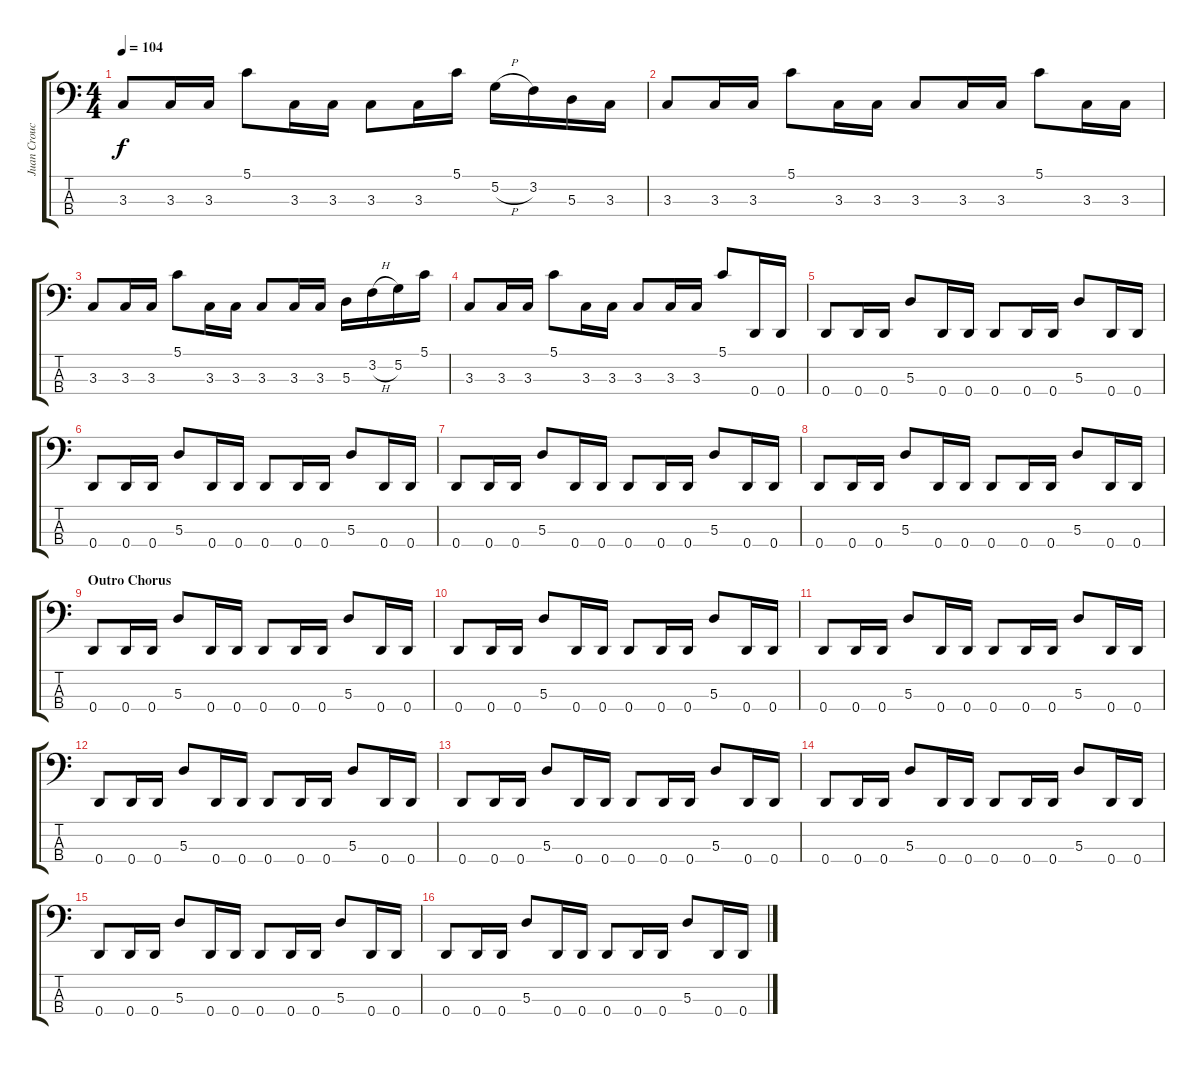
\track ("Juan Croucier - Bass" "Juan Crouc") {instrument electricbassfinger}
\staff {score tabs}
\tuning (G2 D2 A1 D1) {hide}
\ts (4 4)
\tempo 104
\clef f4
\ks c
3.3.8{dy f} 3.3.16 3.3.16 5.1.8 3.3.16 3.3.16 3.3.8 3.3.16 5.1.16 5.2{h}.16 3.2.16 5.3.16 3.3.16 |
3.3.8 3.3.16 3.3.16 5.1.8 3.3.16 3.3.16 3.3.8 3.3.16 3.3.16 5.1.8 3.3.16 3.3.16 |
3.3.8 3.3.16 3.3.16 5.1.8 3.3.16 3.3.16 3.3.8 3.3.16 3.3.16 5.3.16 3.2{h}.16 5.2.16 5.1.16 |
3.3.8 3.3.16 3.3.16 5.1.8 3.3.16 3.3.16 3.3.8 3.3.16 3.3.16 5.1.8 0.4.16 0.4.16 |
0.4.8 0.4.16 0.4.16 5.3.8 0.4.16 0.4.16 0.4.8 0.4.16 0.4.16 5.3.8 0.4.16 0.4.16 |
0.4.8 0.4.16 0.4.16 5.3.8 0.4.16 0.4.16 0.4.8 0.4.16 0.4.16 5.3.8 0.4.16 0.4.16 |
0.4.8 0.4.16 0.4.16 5.3.8 0.4.16 0.4.16 0.4.8 0.4.16 0.4.16 5.3.8 0.4.16 0.4.16 |
0.4.8 0.4.16 0.4.16 5.3.8 0.4.16 0.4.16 0.4.8 0.4.16 0.4.16 5.3.8 0.4.16 0.4.16 |
\section ("" "Outro Chorus")
0.4.8 0.4.16 0.4.16 5.3.8 0.4.16 0.4.16 0.4.8 0.4.16 0.4.16 5.3.8 0.4.16 0.4.16 |
0.4.8 0.4.16 0.4.16 5.3.8 0.4.16 0.4.16 0.4.8 0.4.16 0.4.16 5.3.8 0.4.16 0.4.16 |
0.4.8 0.4.16 0.4.16 5.3.8 0.4.16 0.4.16 0.4.8 0.4.16 0.4.16 5.3.8 0.4.16 0.4.16 |
0.4.8 0.4.16 0.4.16 5.3.8 0.4.16 0.4.16 0.4.8 0.4.16 0.4.16 5.3.8 0.4.16 0.4.16 |
0.4.8 0.4.16 0.4.16 5.3.8 0.4.16 0.4.16 0.4.8 0.4.16 0.4.16 5.3.8 0.4.16 0.4.16 |
0.4.8 0.4.16 0.4.16 5.3.8 0.4.16 0.4.16 0.4.8 0.4.16 0.4.16 5.3.8 0.4.16 0.4.16 |
0.4.8 0.4.16 0.4.16 5.3.8 0.4.16 0.4.16 0.4.8 0.4.16 0.4.16 5.3.8 0.4.16 0.4.16 |
0.4.8 0.4.16 0.4.16 5.3.8 0.4.16 0.4.16 0.4.8 0.4.16 0.4.16 5.3.8 0.4.16 0.4.16
